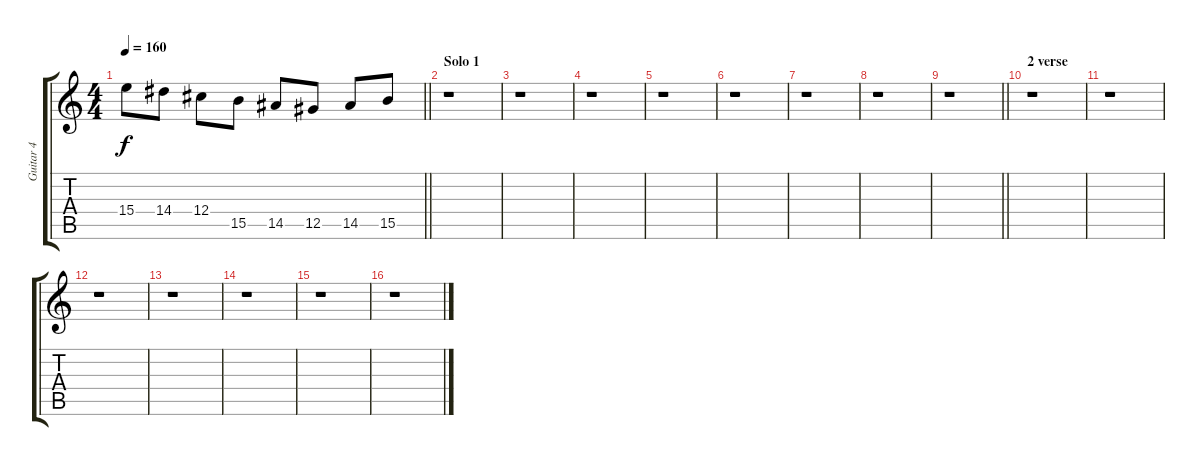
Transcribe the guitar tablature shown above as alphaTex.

\track ("Guitar 4" "Guitar 4") {instrument distortionguitar}
\staff {score tabs}
\tuning (Eb4 Bb3 Gb3 Db3 Ab2 Db2) {hide}
\ts (4 4)
\tempo 160
\clef g2
\barLineRight lightlight
\ks c
15.4.8{dy f} 14.4.8 12.4.8 15.5.8 14.5.8 12.5.8 14.5.8 15.5.8 |
\section ("" "Solo 1")
r.1 |
r.1 |
r.1 |
r.1 |
r.1 |
r.1 |
r.1 |
\barLineRight lightlight
r.1 |
\section ("" "2 verse")
r.1 |
r.1 |
r.1 |
r.1 |
r.1 |
r.1 |
r.1
